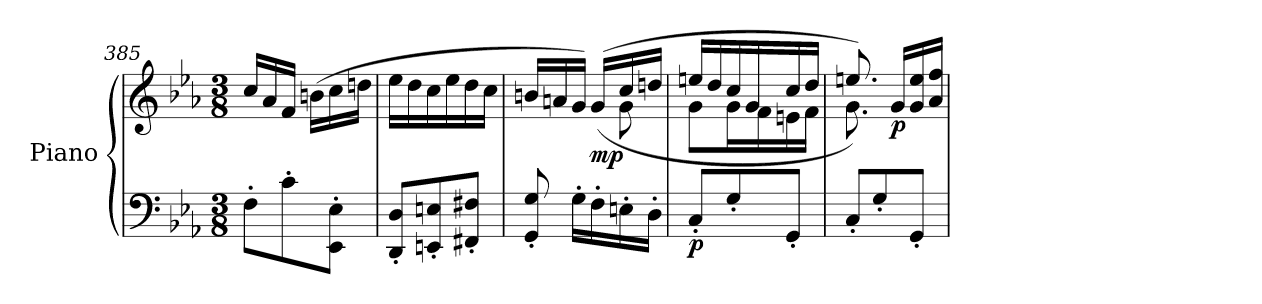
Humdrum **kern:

**kern	**kern	**dynam
*part1	*part1	*part1
*staff2	*staff1	*staff1/2
*I"Piano	*	*
*I'Pno.	*	*
*clefF4	*clefG2	*
*k[b-e-a-]	*k[b-e-a-]	*
*M3/8	*M3/8	*
=385	=385	=385
8F'\L	16cc/LL	.
.	16a-/	.
8c'\	16f/JJ	.
.	(>16bn\LL	.
8EE-\' 8E-\'J	16cc\	.
.	16ddn\JJ	.
=386	=386	=386
8DD/' 8D/'L	16ee-\LL	.
.	16dd\	.
8EEn/' 8En/'	16cc\	.
.	16ee-\	.
8FF#X/' 8F#X/'J	16dd\	.
.	16cc\JJ	.
=387	=387	=387
*	*^	*
8GG/' 8G/'	16bn/LL	4ryy	.
.	16an/	.	.
16G'\LL	16g/JJ)	.	.
!	!	!	!LO:DY:b
16F'\	(>(>16g/LL	.	mp
16En'\	16cc/	8g\	.
16D'\JJ	16ddn/JJ	.	.
=388	=388	=388	=388
!	!	!	!LO:DY:b=2
8C'/L	16een/LL	8g\L	p
.	16dd/	.	.
8G'/	16cc/	16g\L	.
.	16g/	16f\	.
8GG'/J	16cc/	16en\	.
.	16dd/JJ	16f\JJ	.
!!LO:LB:g=z	!!
=389	=389	=389	=389
8C'/L	8.een/))	8.g\	.
8G'/	.	.	.
!	!	!	!LO:DY:b
.	16g/LL	8.ryy	p
8GG'/J	16g/ 16ee/	.	.
.	16a-/ 16ff/JJ	.	.
*	*v	*v	*
=	=	=
*-	*-	*-
